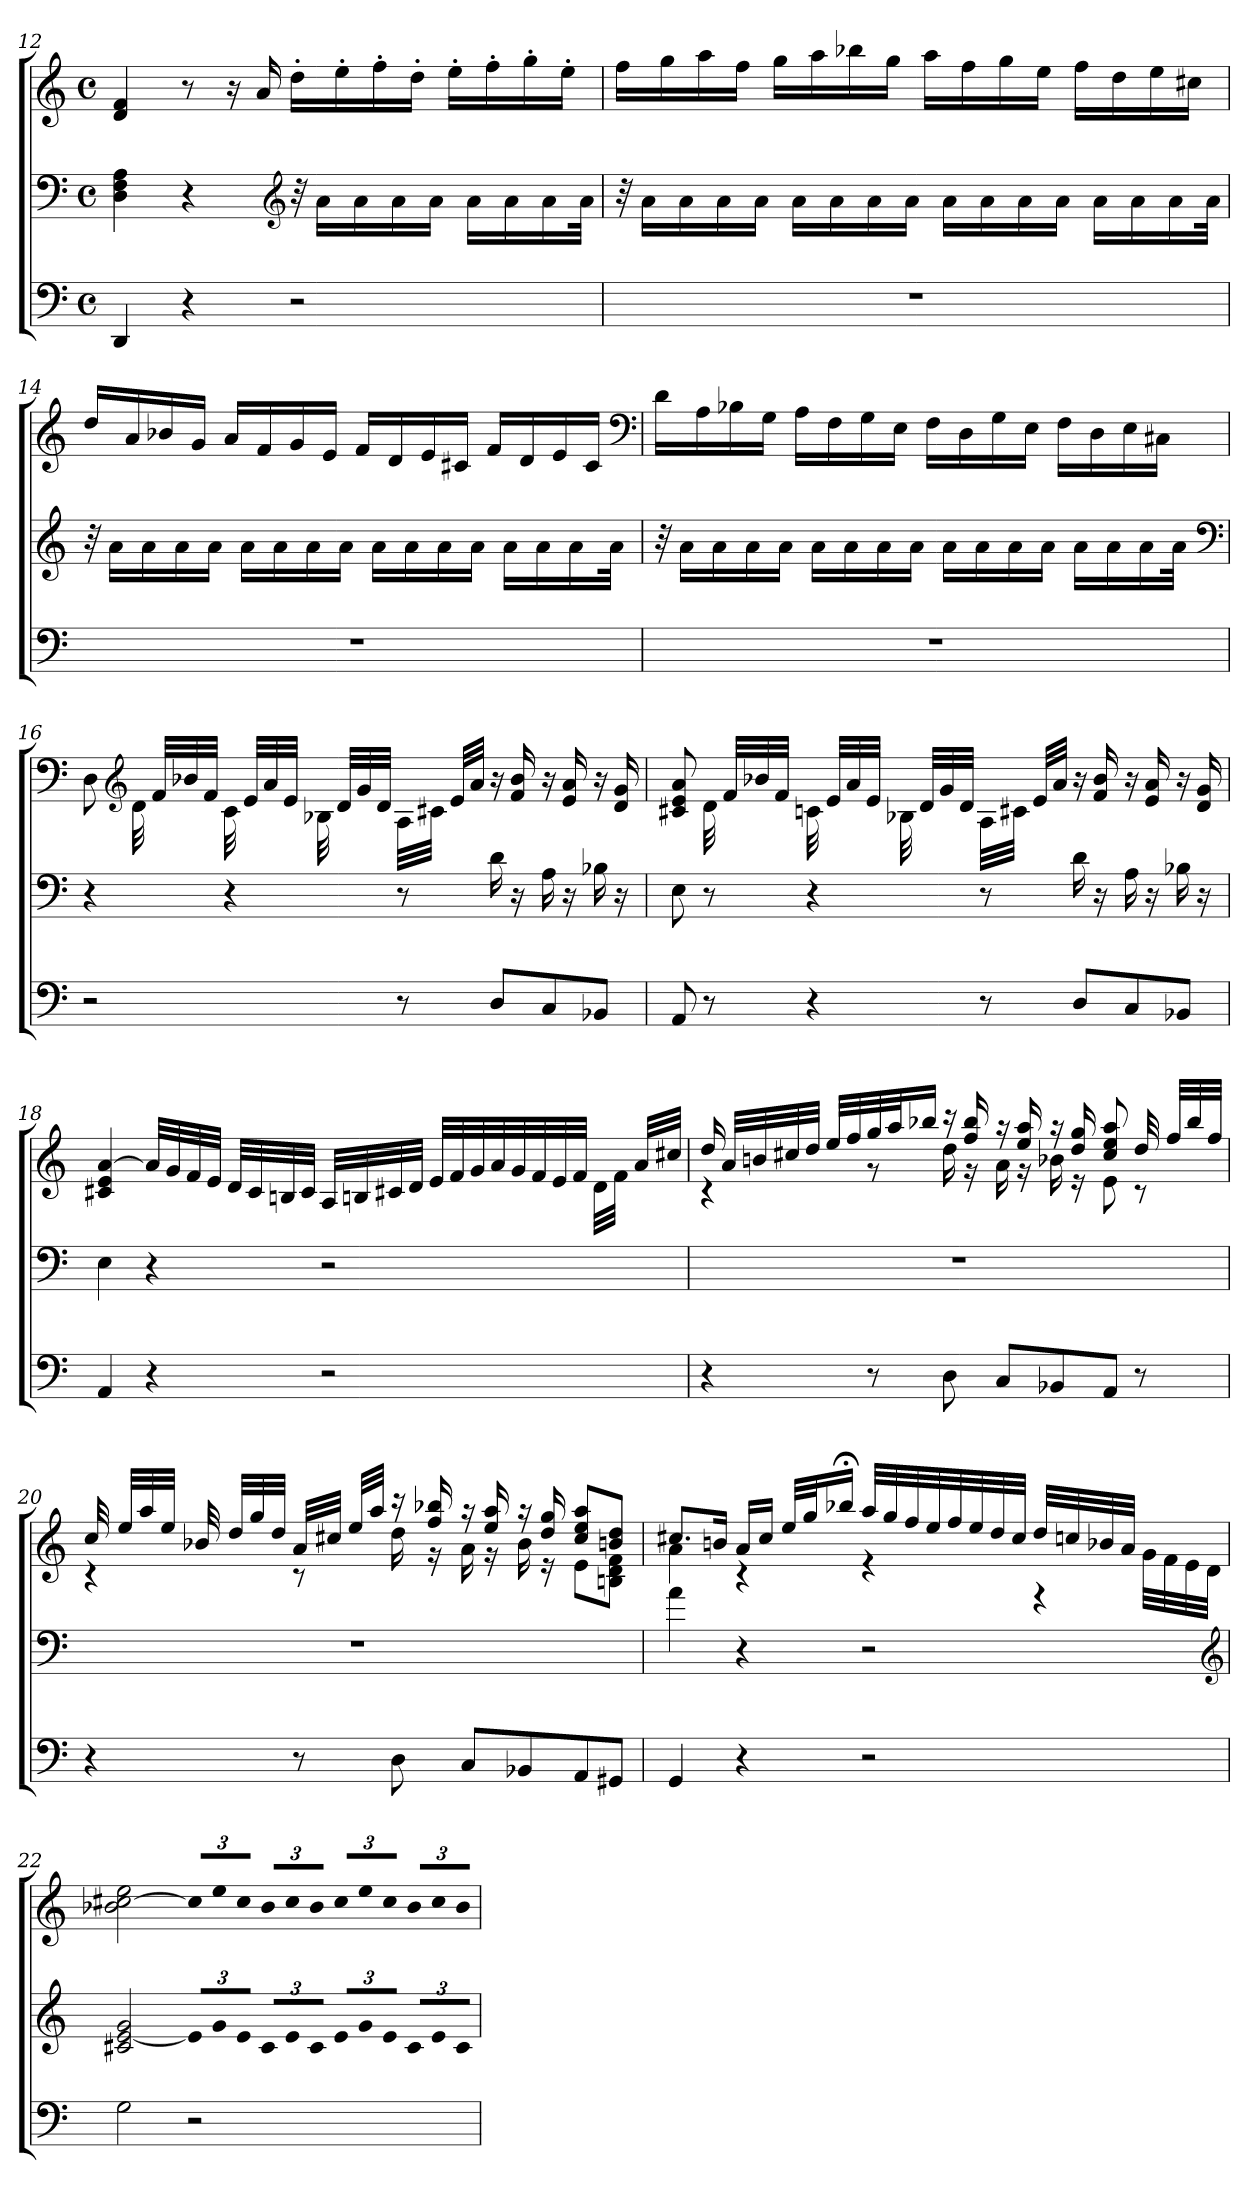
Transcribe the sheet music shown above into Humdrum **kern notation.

**kern	**kern	**kern
*part3	*part2	*part1
*staff3	*staff2	*staff1
*clefF4	*clefF4	*clefG2
*M4/4	*M4/4	*M4/4
*met(c)	*met(c)	*met(c)
=12	=12	=12
4DD/	4A\ 4F\ 4D\	4f/ 4d/
4r	4r	8r
.	.	16r
.	.	16a/
*	*clefG2	*
2r	32r	16dd'\LL
.	16a\LL	.
.	.	16ee'\
.	16a\	.
.	.	16ff'\
.	16a\	.
.	.	16dd'\JJ
.	16a\JJ	.
.	.	16ee'\LL
.	16a\LL	.
.	.	16ff'\
.	16a\	.
.	.	16gg'\
.	16a\	.
.	.	16ee'\JJ
.	32a\JJk	.
!!LO:LB:g=z
=13	=13	=13
1r	32r	16ff\LL
.	16a\LL	.
.	.	16gg\
.	16a\	.
.	.	16aa\
.	16a\	.
.	.	16ff\JJ
.	16a\JJ	.
.	.	16gg\LL
.	16a\LL	.
.	.	16aa\
.	16a\	.
.	.	16bb-\
.	16a\	.
.	.	16gg\JJ
.	16a\JJ	.
.	.	16aa\LL
.	16a\LL	.
.	.	16ff\
.	16a\	.
.	.	16gg\
.	16a\	.
.	.	16ee\JJ
.	16a\JJ	.
.	.	16ff\LL
.	16a\LL	.
.	.	16dd\
.	16a\	.
.	.	16ee\
.	16a\	.
.	.	16cc#X\JJ
.	32a\JJk	.
=14	=14	=14
1r	32r	16dd/LL
.	16a\LL	.
.	.	16a/
.	16a\	.
.	.	16b-/
.	16a\	.
.	.	16g/JJ
.	16a\JJ	.
.	.	16a/LL
.	16a\LL	.
.	.	16f/
.	16a\	.
.	.	16g/
.	16a\	.
.	.	16e/JJ
.	16a\JJ	.
.	.	16f/LL
.	16a\LL	.
.	.	16d/
.	16a\	.
.	.	16e/
.	16a\	.
.	.	16c#X/JJ
.	16a\JJ	.
.	.	16f/LL
.	16a\LL	.
.	.	16d/
.	16a\	.
.	.	16e/
.	16a\	.
.	.	16c#/JJ
.	32a\JJk	.
*	*	*clefF4
!!LO:LB:g=z
=15	=15	=15
1r	32r	16d\LL
.	16a\LL	.
.	.	16A\
.	16a\	.
.	.	16B-\
.	16a\	.
.	.	16G\JJ
.	16a\JJ	.
.	.	16A\LL
.	16a\LL	.
.	.	16F\
.	16a\	.
.	.	16G\
.	16a\	.
.	.	16E\JJ
.	16a\JJ	.
.	.	16F\LL
.	16a\LL	.
.	.	16D\
.	16a\	.
.	.	16G\
.	16a\	.
.	.	16E\JJ
.	16a\JJ	.
.	.	16F\LL
.	16a\LL	.
.	.	16D\
.	16a\	.
.	.	16E\
.	16a\	.
.	.	16C#X\JJ
.	32a\JJk	.
*	*clefF4	*
=16	=16	=16
2r	4r	8D\
*	*	*clefG2
.	.	32d\
.	.	32f/LLL
.	.	32b-/
.	.	32f/JJJ
.	4r	32c\
.	.	32e/LLL
.	.	32a/
.	.	32e/JJJ
.	.	32B-\
.	.	32d/LLL
.	.	32g/
.	.	32d/JJJ
8r	8r	32A\LLL
.	.	32c#X\JJJ
.	.	32e/LLL
.	.	32a/JJJ
8D/L	16d\	16r
.	16r	16b-/ 16f/
8C/	16A\	16r
.	16r	16a/ 16e/
8BB-/J	16B-\	16r
.	16r	16g/ 16d/
!!LO:LB:g=z
=17	=17	=17
8AA/	8E\	8a/ 8e/ 8c#X/
8r	8r	32d\
.	.	32f/LLL
.	.	32b-/
.	.	32f/JJJ
4r	4r	32cn\
.	.	32e/LLL
.	.	32a/
.	.	32e/JJJ
.	.	32B-\
.	.	32d/LLL
.	.	32g/
.	.	32d/JJJ
8r	8r	32A\LLL
.	.	32c#X\JJJ
.	.	32e/LLL
.	.	32a/JJJ
8D/L	16d\	16r
.	16r	16b-/ 16f/
8C/	16A\	16r
.	16r	16a/ 16e/
8BB-/J	16B-\	16r
.	16r	16g/ 16d/
=18	=18	=18
4AA/	4E\	[4a/ 4e/ 4c#X/
4r	4r	32a/LLL]
.	.	32g/
.	.	32f/
.	.	32e/JJJ
.	.	32d/LLL
.	.	32c#/
.	.	32Bn/
.	.	32c#/JJJ
2r	2r	32A/LLL
.	.	32Bn/
.	.	32c#X/
.	.	32d/JJJ
.	.	32e/LLL
.	.	32f/
.	.	32g/
.	.	32a/
.	.	32g/
.	.	32f/
.	.	32e/
.	.	32f/JJJ
.	.	32d\LLL
.	.	32f\JJJ
.	.	32a/LLL
.	.	32cc#X/JJJ
!!LO:LB:g=z
=19	=19	=19
*	*	*^
4r	1r	16dd/	4r
.	.	32a/LLL	.
.	.	32bn/	.
.	.	32cc#X/	.
.	.	32dd/JJJ	.
.	.	32ee/LLL	.
.	.	32ff/	.
8r	.	32gg/	8r
.	.	32aa/J	.
.	.	16bb-/JJ	.
8D\	.	16r	16dd\
.	.	16bb-/ 16ff/	16r
8C/L	.	16r	16a\
.	.	16aa/ 16ee/	16r
8BB-/	.	16r	16b-X\
.	.	16gg/ 16dd/	16r
8AA/J	.	8aa/ 8ee/ 8cc#/	8e\
8r	.	32dd/	8r
.	.	32ff/LLL	.
.	.	32bb-/	.
.	.	32ff/JJJ	.
=20	=20	=20	=20
4r	1r	32cc/	4r
.	.	32ee/LLL	.
.	.	32aa/	.
.	.	32ee/JJJ	.
.	.	32b-/	.
.	.	32dd/LLL	.
.	.	32gg/	.
.	.	32dd/JJJ	.
8r	.	32a/LLL	8r
.	.	32cc#X/JJJ	.
.	.	32ee/LLL	.
.	.	32aa/JJJ	.
8D\	.	16r	16dd\
.	.	16bb-/ 16ff/	16r
8C/L	.	16r	16a\
.	.	16aa/ 16ee/	16r
8BB-/	.	16r	16b-\
.	.	16gg/ 16dd/	16r
8AA/	.	8aa/ 8ee/ 8cc#/L	8e\L
8GG#X/J	.	8dd/ 8bn/J	8f\ 8d\ 8Bn\J
!!LO:LB:g=z	!!
=21	=21	=21	=21
4GG/	4a\	8.cc#X/L	4a\
.	.	16bn/Jk	.
4r	4r	16a/LL	4r
.	.	16cc#/JJ	.
.	.	32ee/LLL	.
.	.	32gg/J	.
.	.	16bb-;</JJ	.
2r	2r	32aa/LLL	4r
.	.	32gg/	.
.	.	32ff/	.
.	.	32ee/	.
.	.	32ff/	.
.	.	32ee/	.
.	.	32dd/	.
.	.	32cc#/JJJ	.
.	.	32dd/LLL	4r
.	.	32ccn/	.
.	.	32b-X/	.
.	.	32a/JJJ	.
.	.	32g\LLL	.
.	.	32f\	.
.	.	32e\	.
.	.	32d\JJJ	.
*	*	*v	*v
*	*clefG2	*
=22	=22	=22
2G\	2g/ [2e/ 2c#X/	2ee\ [2cc#X\ 2b-\
!	!LO:N:vis=16	!LO:N:vis=16
2r	12e/LL]	12cc#/LL]
!	!LO:N:vis=16	!LO:N:vis=16
.	12g/	12ee/
!	!LO:N:vis=16	!LO:N:vis=16
.	12e/JJ	12cc#/JJ
!	!LO:N:vis=16	!LO:N:vis=16
.	12c#/LL	12b-/LL
!	!LO:N:vis=16	!LO:N:vis=16
.	12e/	12cc#/
!	!LO:N:vis=16	!LO:N:vis=16
.	12c#/JJ	12b-/JJ
!	!LO:N:vis=16	!LO:N:vis=16
2ryy	12e/LL	12cc#/LL
!	!LO:N:vis=16	!LO:N:vis=16
.	12g/	12ee/
!	!LO:N:vis=16	!LO:N:vis=16
.	12e/JJ	12cc#/JJ
!	!LO:N:vis=16	!LO:N:vis=16
.	12c#/LL	12b-/LL
!	!LO:N:vis=16	!LO:N:vis=16
.	12e/	12cc#/
!	!LO:N:vis=16	!LO:N:vis=16
.	12c#/JJ	12b-/JJ
=	=	=
*-	*-	*-
